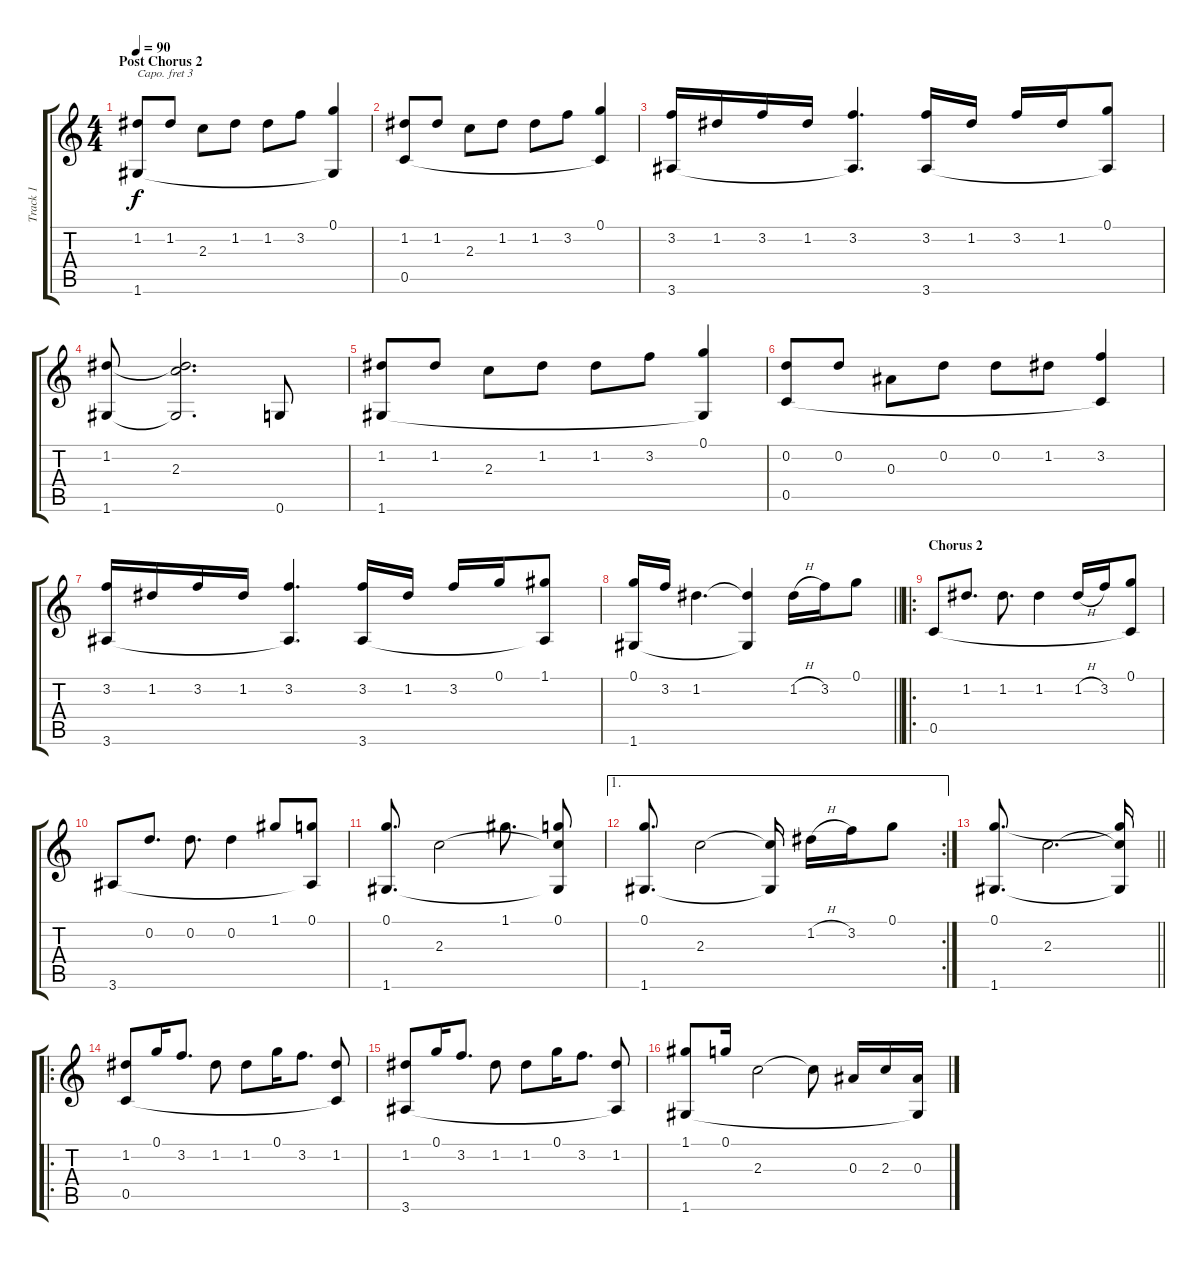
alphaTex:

\track ("Track 1" "Track 1") {instrument acousticguitarsteel}
\staff {score tabs}
\capo 3
\tuning (E4 B3 G3 D3 A2 E2) {hide}
\ts (4 4)
\section ("" "Post Chorus 2")
\tempo 90
\clef g2
\ks c
(1.2 1.6).8{dy f} 1.2.8 2.3.8 1.2.8 1.2.8 3.2.8 (0.1 1.6{t}).4 |
(1.2 0.5).8 1.2.8 2.3.8 1.2.8 1.2.8 3.2.8 (0.1 0.5{t}).4 |
(3.2 3.6).16 1.2.16 3.2.16 1.2.16 (3.2 3.6{t}).4{d} (3.2 3.6).16 1.2.16 3.2.16 1.2.16 (0.1 3.6{t}).8 |
(1.2 1.6).8 (1.2{t} 2.3 1.6{t}).2{d} 0.6.8 |
(1.2 1.6).8 1.2.8 2.3.8 1.2.8 1.2.8 3.2.8 (0.1 1.6{t}).4 |
(0.2 0.5).8 0.2.8 0.3.8 0.2.8 0.2.8 1.2.8 (3.2 0.5{t}).4 |
(3.2 3.6).16 1.2.16 3.2.16 1.2.16 (3.2 3.6{t}).4{d} (3.2 3.6).16 1.2.16 3.2.16 0.1.16 (1.1 3.6{t}).8 |
\barLineRight lightlight
(0.1 1.6).16 3.2.16 1.2.4{d} (1.2{t} 1.6{t}).4 1.2{h}.16 3.2.16 0.1.8 |
\ro
\section ("" "Chorus 2")
0.5.8 1.2.8{d} 1.2.8{d} 1.2.4 1.2{h}.16 3.2.16 (0.1 0.5{t}).8 |
3.6.8 0.2.8{d} 0.2.8{d} 0.2.4 1.1.8 (0.1 3.6{t}).8 |
(0.1 1.6).8{d} 2.3.2 1.1.8{d} (0.1 2.3{t} 1.6{t}).8 |
\ae 1
\rc 2
(0.1 1.6).8{d} 2.3.2 (2.3{t} 1.6{t}).16 1.2{h}.16 3.2.16 0.1.8 |
\barLineRight lightlight
(0.1 1.6).8{d} 2.3.2{d} (0.1{t} 2.3{t} 1.6{t}).16 |
\ro
(1.2 0.5).8 0.1.16 3.2.8{d} 1.2.8 1.2.8 0.1.16 3.2.8{d} (1.2 0.5{t}).8 |
(1.2 3.6).8 0.1.16 3.2.8{d} 1.2.8 1.2.8 0.1.16 3.2.8{d} (1.2 3.6{t}).8 |
(1.1 1.6).8 0.1.16 2.3.2 2.3{t}.8 0.3.16 2.3.16 (0.3 1.6{t}).16
